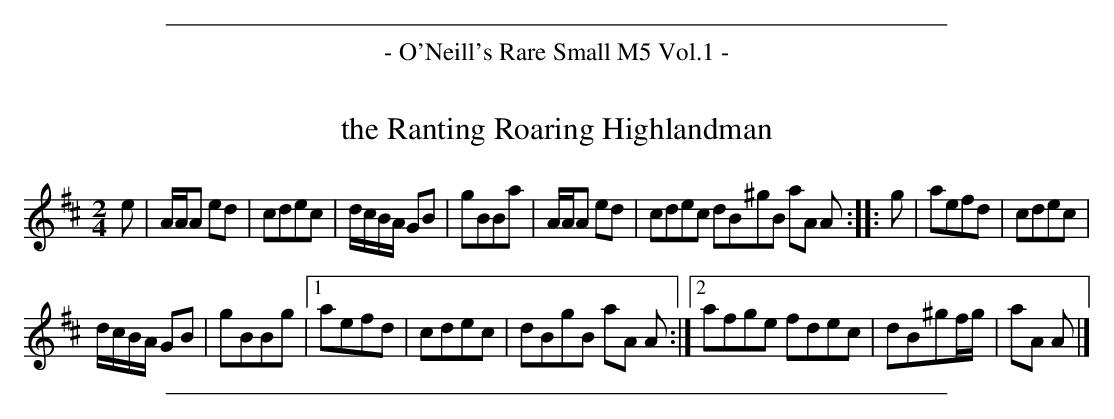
X:1
T: the Ranting Roaring Highlandman
M: 2/4
L: 1/8
K: Amix
e |\
A/A/A ed | cdec | d/c/B/A/ GB | gBBa |\
A/A/A ed | cdec dB^gB aA A :: g | aefd | cdec |
d/c/B/A/ GB | gBBg |\
[1 aefd | cdec | dBgB aA A :|\
[2 afge fdec | dB^gf/g/ | aA A |]
